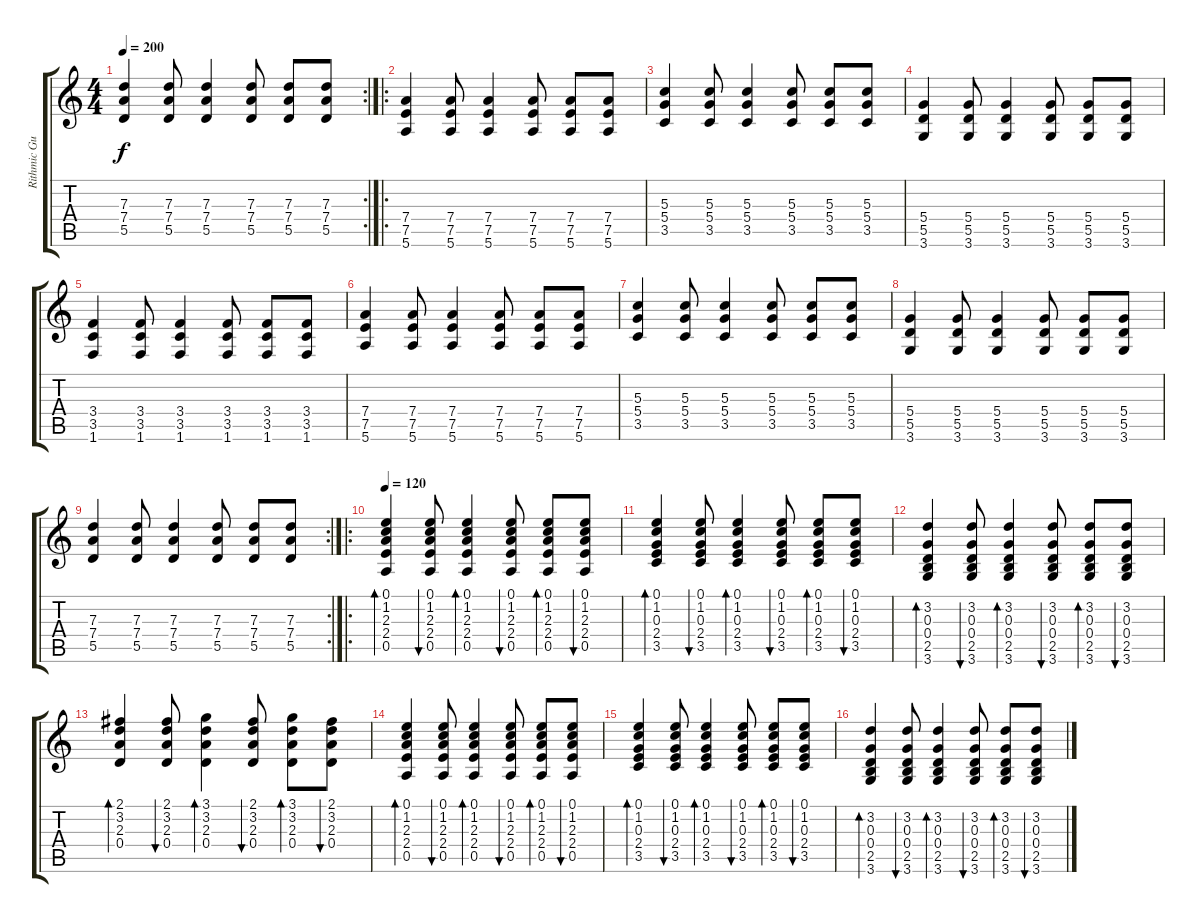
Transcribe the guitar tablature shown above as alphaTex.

\track ("Rithmic Guitar" "Rithmic Gu") {instrument acousticguitarnylon}
\staff {score tabs}
\tuning (E4 B3 G3 D3 A2 E2) {hide}
\rc 2
\ts (4 4)
\tempo 200
\clef g2
\ks c
(7.3 7.4 5.5).4{dy f} (7.3 7.4 5.5).8 (7.3 7.4 5.5).4 (7.3 7.4 5.5).8 (7.3 7.4 5.5).8 (7.3 7.4 5.5).8 |
\ro
(7.4 7.5 5.6).4 (7.4 7.5 5.6).8 (7.4 7.5 5.6).4 (7.4 7.5 5.6).8 (7.4 7.5 5.6).8 (7.4 7.5 5.6).8 |
(5.3 5.4 3.5).4 (5.3 5.4 3.5).8 (5.3 5.4 3.5).4 (5.3 5.4 3.5).8 (5.3 5.4 3.5).8 (5.3 5.4 3.5).8 |
(5.4 5.5 3.6).4 (5.4 5.5 3.6).8 (5.4 5.5 3.6).4 (5.4 5.5 3.6).8 (5.4 5.5 3.6).8 (5.4 5.5 3.6).8 |
(3.4 3.5 1.6).4 (3.4 3.5 1.6).8 (3.4 3.5 1.6).4 (3.4 3.5 1.6).8 (3.4 3.5 1.6).8 (3.4 3.5 1.6).8 |
(7.4 7.5 5.6).4 (7.4 7.5 5.6).8 (7.4 7.5 5.6).4 (7.4 7.5 5.6).8 (7.4 7.5 5.6).8 (7.4 7.5 5.6).8 |
(5.3 5.4 3.5).4 (5.3 5.4 3.5).8 (5.3 5.4 3.5).4 (5.3 5.4 3.5).8 (5.3 5.4 3.5).8 (5.3 5.4 3.5).8 |
(5.4 5.5 3.6).4 (5.4 5.5 3.6).8 (5.4 5.5 3.6).4 (5.4 5.5 3.6).8 (5.4 5.5 3.6).8 (5.4 5.5 3.6).8 |
\rc 2
(7.3 7.4 5.5).4 (7.3 7.4 5.5).8 (7.3 7.4 5.5).4 (7.3 7.4 5.5).8 (7.3 7.4 5.5).8 (7.3 7.4 5.5).8 |
\ro
\tempo 120
(0.1 1.2 2.3 2.4 0.5).4{bd 60 instrument acousticguitarnylon} (0.1 1.2 2.3 2.4 0.5).8{bu 60} (0.1 1.2 2.3 2.4 0.5).4{bd 60} (0.1 1.2 2.3 2.4 0.5).8{bu 60} (0.1 1.2 2.3 2.4 0.5).8{bd 60} (0.1 1.2 2.3 2.4 0.5).8{bu 60} |
(0.1 1.2 0.3 2.4 3.5).4{bd 60} (0.1 1.2 0.3 2.4 3.5).8{bu 60} (0.1 1.2 0.3 2.4 3.5).4{bd 60} (0.1 1.2 0.3 2.4 3.5).8{bu 60} (0.1 1.2 0.3 2.4 3.5).8{bd 60} (0.1 1.2 0.3 2.4 3.5).8{bu 60} |
(3.2 0.3 0.4 2.5 3.6).4{bd 60} (3.2 0.3 0.4 2.5 3.6).8{bu 60} (3.2 0.3 0.4 2.5 3.6).4{bd 60} (3.2 0.3 0.4 2.5 3.6).8{bu 60} (3.2 0.3 0.4 2.5 3.6).8{bd 60} (3.2 0.3 0.4 2.5 3.6).8{bu 60} |
(2.1 3.2 2.3 0.4).4{bd 60} (2.1 3.2 2.3 0.4).8{bu 60} (3.1 3.2 2.3 0.4).4{bd 60} (2.1 3.2 2.3 0.4).8{bu 60} (3.1 3.2 2.3 0.4).8{bd 60} (2.1 3.2 2.3 0.4).8{bu 60} |
(0.1 1.2 2.3 2.4 0.5).4{bd 60} (0.1 1.2 2.3 2.4 0.5).8{bu 60} (0.1 1.2 2.3 2.4 0.5).4{bd 60} (0.1 1.2 2.3 2.4 0.5).8{bu 60} (0.1 1.2 2.3 2.4 0.5).8{bd 60} (0.1 1.2 2.3 2.4 0.5).8{bu 60} |
(0.1 1.2 0.3 2.4 3.5).4{bd 60} (0.1 1.2 0.3 2.4 3.5).8{bu 60} (0.1 1.2 0.3 2.4 3.5).4{bd 60} (0.1 1.2 0.3 2.4 3.5).8{bu 60} (0.1 1.2 0.3 2.4 3.5).8{bd 60} (0.1 1.2 0.3 2.4 3.5).8{bu 60} |
(3.2 0.3 0.4 2.5 3.6).4{bd 60} (3.2 0.3 0.4 2.5 3.6).8{bu 60} (3.2 0.3 0.4 2.5 3.6).4{bd 60} (3.2 0.3 0.4 2.5 3.6).8{bu 60} (3.2 0.3 0.4 2.5 3.6).8{bd 60} (3.2 0.3 0.4 2.5 3.6).8{bu 60}
